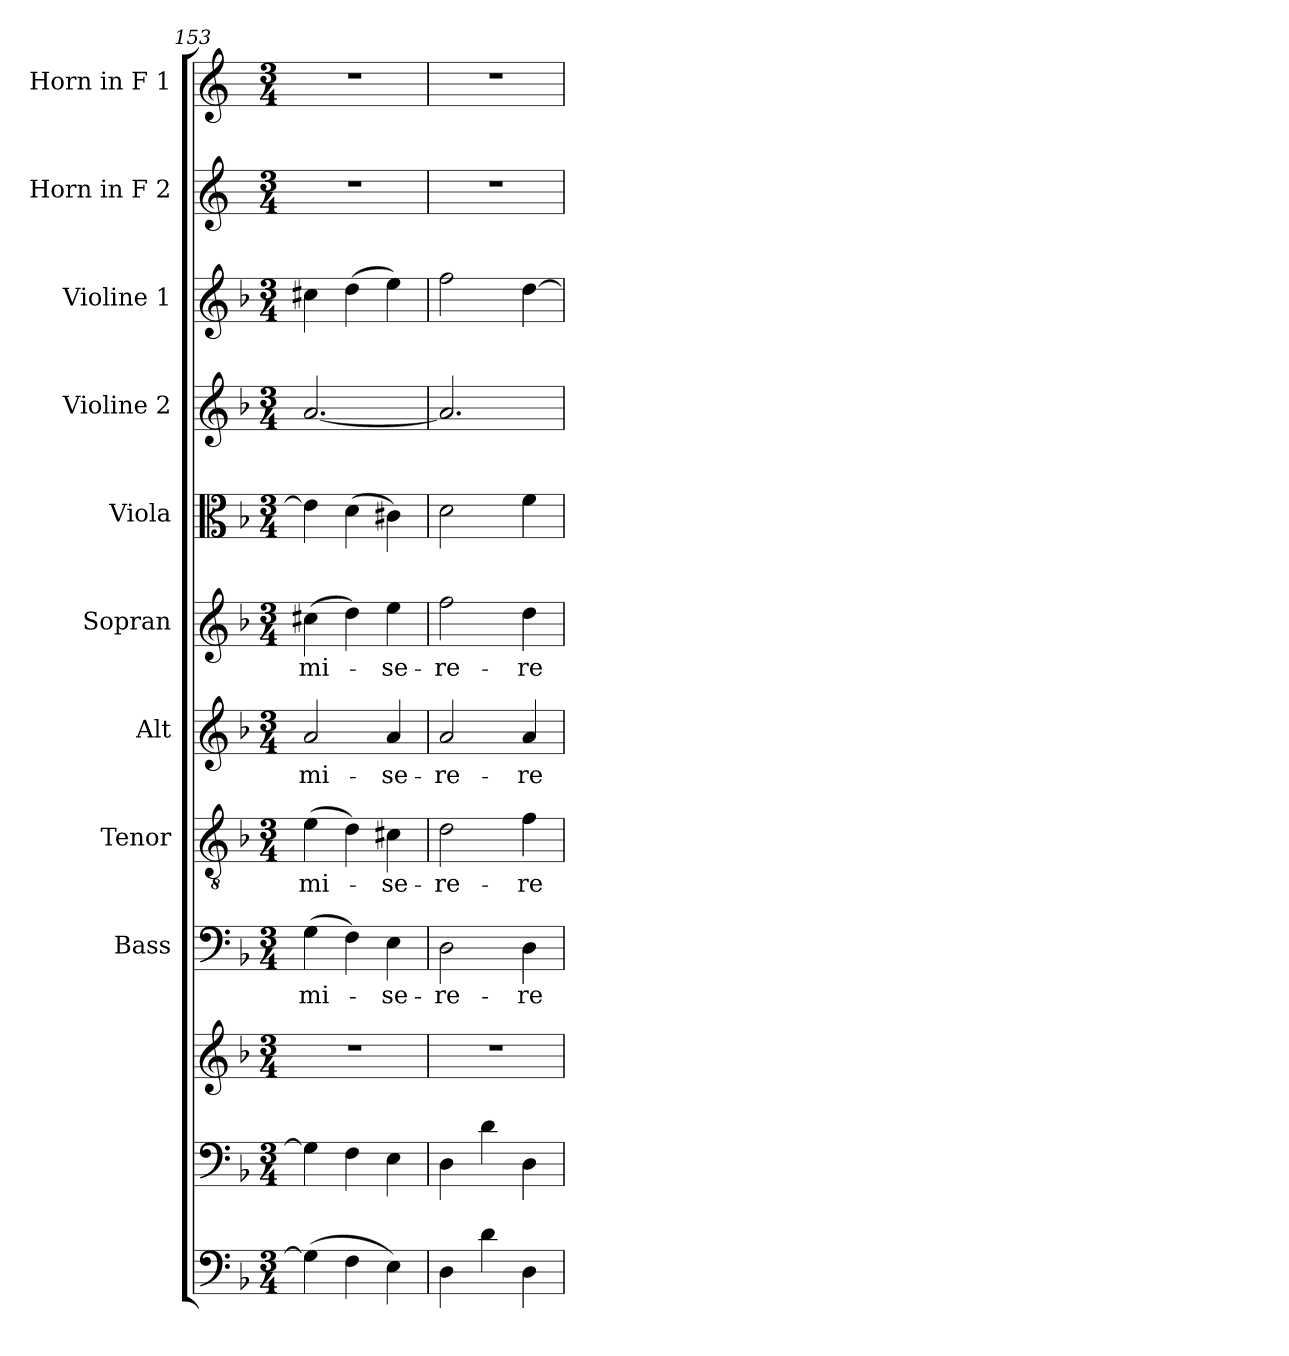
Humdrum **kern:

**kern	**kern	**kern	**kern	**text	**kern	**text	**kern	**text	**kern	**text	**kern	**kern	**kern	**kern	**kern
*part11	*part10	*part10	*part9	*part9	*part8	*part8	*part7	*part7	*part6	*part6	*part5	*part4	*part3	*part2	*part1
*staff12	*staff11	*staff10	*staff9	*staff9	*staff8	*staff8	*staff7	*staff7	*staff6	*staff6	*staff5	*staff4	*staff3	*staff2	*staff1
*	*	*	*I"Bass	*	*I"Tenor	*	*I"Alt	*	*I"Sopran	*	*I"Viola	*I"Violine 2	*I"Violine 1	*I"Horn in F 2	*I"Horn in F 1
*	*	*	*I'B.	*	*I'T.	*	*I'A.	*	*I'S.	*	*I'Vla.	*I'Vl. 2	*I'Vl. 1	*	*
*clefF4	*clefF4	*clefG2	*clefF4	*	*clefGv2	*	*clefG2	*	*clefG2	*	*clefC3	*clefG2	*clefG2	*clefG2	*clefG2
*ITrd7c12	*	*	*	*	*	*	*	*	*	*	*	*	*	*ITrd4c7	*ITrd4c7
*k[b-]	*k[b-]	*k[b-]	*k[b-]	*	*k[b-]	*	*k[b-]	*	*k[b-]	*	*k[b-]	*k[b-]	*k[b-]	*k[b-]	*k[b-]
*F:	*F:	*F:	*F:	*	*F:	*	*F:	*	*F:	*	*F:	*F:	*F:	*F:	*F:
*M3/4	*M3/4	*M3/4	*M3/4	*	*M3/4	*	*M3/4	*	*M3/4	*	*M3/4	*M3/4	*M3/4	*M3/4	*M3/4
=153	=153	=153	=153	=153	=153	=153	=153	=153	=153	=153	=153	=153	=153	=153	=153
!	!	!	!	!LO:LY:b	!	!LO:LY:b	!	!LO:LY:b	!	!LO:LY:b	!	!	!	!	!
(>4GG\]	4G\]	2.r	(>4G\	mi-	(>4e\	mi-	2a/	mi-	(>4cc#X\	mi-	4e\]	[2.a/	4cc#X\	2.r	2.r
4FF\	4F\	.	4F\)	.	4d\)	.	.	.	4dd\)	.	(>4d\	.	(>4dd\	.	.
!	!	!	!	!LO:LY:b	!	!LO:LY:b	!	!LO:LY:b	!	!LO:LY:b	!	!	!	!	!
4EE\)	4E\	.	4E\	-se-	4c#X\	-se-	4a/	-se-	4ee\	-se-	4c#X\)	.	4ee\)	.	.
=154	=154	=154	=154	=154	=154	=154	=154	=154	=154	=154	=154	=154	=154	=154	=154
!	!	!	!	!LO:LY:b	!	!LO:LY:b	!	!LO:LY:b	!	!LO:LY:b	!	!	!	!	!
4DD\	4D\	2.r	2D\	-re-	2d\	-re-	2a/	-re-	2ff\	-re-	2d\	2.a/]	2ff\	2.r	2.r
4D\	4d\	.	.	.	.	.	.	.	.	.	.	.	.	.	.
!	!	!	!	!LO:LY:b	!	!LO:LY:b	!	!LO:LY:b	!	!LO:LY:b	!	!	!	!	!
4DD\	4D\	.	4D\	-re	4f\	-re	4a/	-re	4dd\	-re	4f\	.	[4dd\	.	.
=	=	=	=	=	=	=	=	=	=	=	=	=	=	=	=
*-	*-	*-	*-	*-	*-	*-	*-	*-	*-	*-	*-	*-	*-	*-	*-
